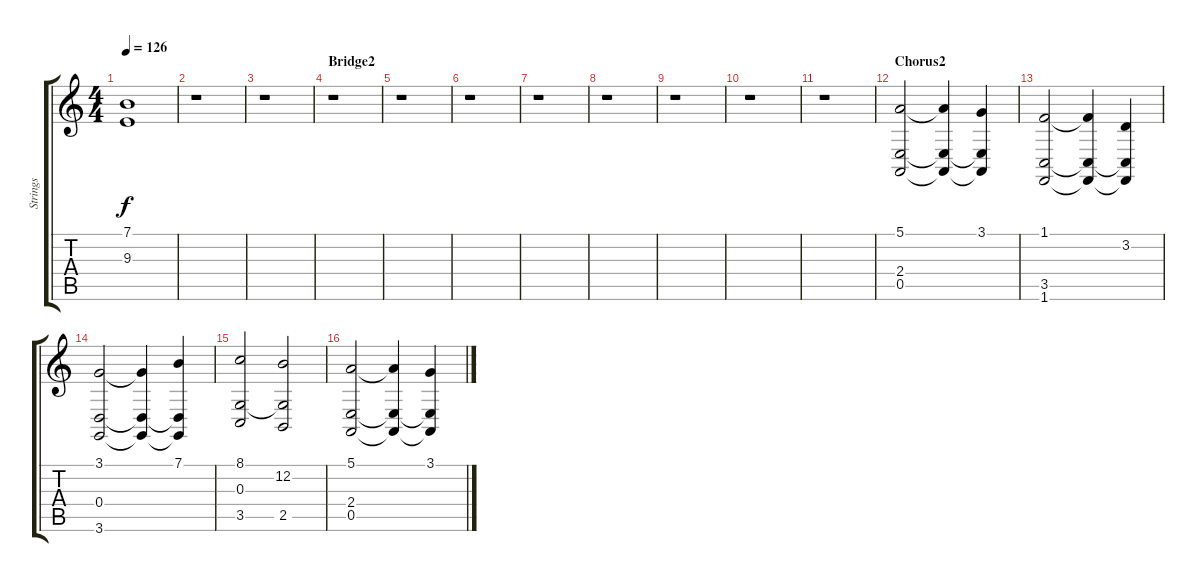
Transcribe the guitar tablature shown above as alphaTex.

\track ("Strings" "Strings") {instrument synthstrings2}
\staff {score tabs}
\tuning (E4 B3 G3 D3 A2 E2) {hide}
\ts (4 4)
\tempo 126
\clef g2
\ks c
(7.1{t} 9.3{t}).1{dy f volume 8} |
r.1 |
r.1 |
\section ("" "Bridge2")
r.1 |
r.1 |
r.1 |
r.1 |
r.1 |
r.1 |
r.1 |
r.1 |
\section ("" "Chorus2")
(5.1 2.4 0.5).2 (5.1{t} 2.4{t} 0.5{t}).4 (3.1 2.4{t} 0.5{t}).4 |
(1.1 3.5 1.6).2 (1.1{t} 3.5{t} 1.6{t}).4 (3.2 3.5{t} 1.6{t}).4 |
(3.1 0.4 3.6).2 (3.1{t} 0.4{t} 3.6{t}).4 (7.1 0.4{t} 3.6{t}).4 |
(8.1 0.3 3.5).2 (12.2 0.3{t} 2.5).2 |
(5.1 2.4 0.5).2 (5.1{t} 2.4{t} 0.5{t}).4 (3.1 2.4{t} 0.5{t}).4
